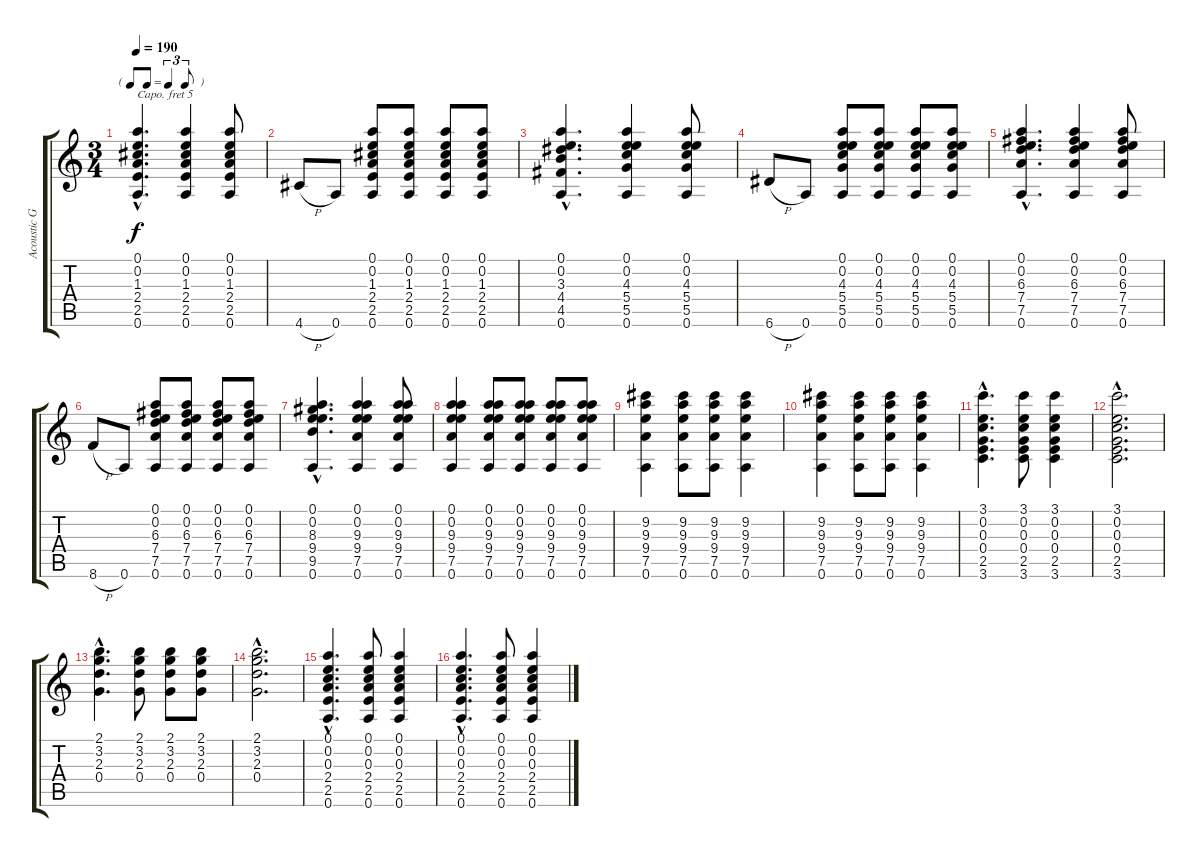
\track ("Acoustic Guitar" "Acoustic G") {instrument acousticguitarsteel}
\staff {score tabs}
\capo 5
\tuning (E4 B3 G3 D3 A2 E2) {hide}
\ts (3 4)
\tf triplet8th
\tempo 190
\clef g2
\ks c
(0.1{hac} 0.2{hac} 1.3{hac} 2.4{hac} 2.5{hac} 0.6{hac}).4{d dy f} (0.1 0.2 1.3 2.4 2.5 0.6).4 (0.1 0.2 1.3 2.4 2.5 0.6).8 |
4.6{h}.8 0.6.8 (0.1 0.2 1.3 2.4 2.5 0.6).8 (0.1 0.2 1.3 2.4 2.5 0.6).8 (0.1 0.2 1.3 2.4 2.5 0.6).8 (0.1 0.2 1.3 2.4 2.5 0.6).8 |
(0.1{hac} 0.2{hac} 3.3{hac} 4.4{hac} 4.5{hac} 0.6{hac}).4{d} (0.1 0.2 4.3 5.4 5.5 0.6).4 (0.1 0.2 4.3 5.4 5.5 0.6).8 |
6.6{h}.8 0.6.8 (0.1 0.2 4.3 5.4 5.5 0.6).8 (0.1 0.2 4.3 5.4 5.5 0.6).8 (0.1 0.2 4.3 5.4 5.5 0.6).8 (0.1 0.2 4.3 5.4 5.5 0.6).8 |
(0.1{hac} 0.2{hac} 6.3{hac} 7.4{hac} 7.5{hac} 0.6{hac}).4{d} (0.1 0.2 6.3 7.4 7.5 0.6).4 (0.1 0.2 6.3 7.4 7.5 0.6).8 |
8.6{h}.8 0.6.8 (0.1 0.2 6.3 7.4 7.5 0.6).8 (0.1 0.2 6.3 7.4 7.5 0.6).8 (0.1 0.2 6.3 7.4 7.5 0.6).8 (0.1 0.2 6.3 7.4 7.5 0.6).8 |
(0.1{hac} 0.2{hac} 8.3{hac} 9.4{hac} 9.5{hac} 0.6{hac}).4{d} (0.1 0.2 9.3 9.4 7.5 0.6).4 (0.1 0.2 9.3 9.4 7.5 0.6).8 |
(0.1 0.2 9.3 9.4 7.5 0.6).4 (0.1 0.2 9.3 9.4 7.5 0.6).8 (0.1 0.2 9.3 9.4 7.5 0.6).8 (0.1 0.2 9.3 9.4 7.5 0.6).8 (0.1 0.2 9.3 9.4 7.5 0.6).8 |
(9.2 9.3 9.4 7.5 0.6).4 (9.2 9.3 9.4 7.5 0.6).8 (9.2 9.3 9.4 7.5 0.6).8 (9.2 9.3 9.4 7.5 0.6).4 |
(9.2 9.3 9.4 7.5 0.6).4 (9.2 9.3 9.4 7.5 0.6).8 (9.2 9.3 9.4 7.5 0.6).8 (9.2 9.3 9.4 7.5 0.6).4 |
(3.1{hac} 0.2{hac} 0.3{hac} 0.4{hac} 2.5{hac} 3.6{hac}).4{d} (3.1 0.2 0.3 0.4 2.5 3.6).8 (3.1 0.2 0.3 0.4 2.5 3.6).4 |
(3.1{hac} 0.2{hac} 0.3{hac} 0.4{hac} 2.5{hac} 3.6{hac}).2{d} |
(2.1{hac} 3.2{hac} 2.3{hac} 0.4{hac}).4{d} (2.1 3.2 2.3 0.4).8 (2.1 3.2 2.3 0.4).8 (2.1 3.2 2.3 0.4).8 |
(2.1{hac} 3.2{hac} 2.3{hac} 0.4{hac}).2{d} |
(0.1{hac} 0.2{hac} 0.3{hac} 2.4{hac} 2.5{hac} 0.6{hac}).4{d} (0.1 0.2 0.3 2.4 2.5 0.6).8 (0.1 0.2 0.3 2.4 2.5 0.6).4 |
(0.1{hac} 0.2{hac} 0.3{hac} 2.4{hac} 2.5{hac} 0.6{hac}).4{d} (0.1 0.2 0.3 2.4 2.5 0.6).8 (0.1 0.2 0.3 2.4 2.5 0.6).4
